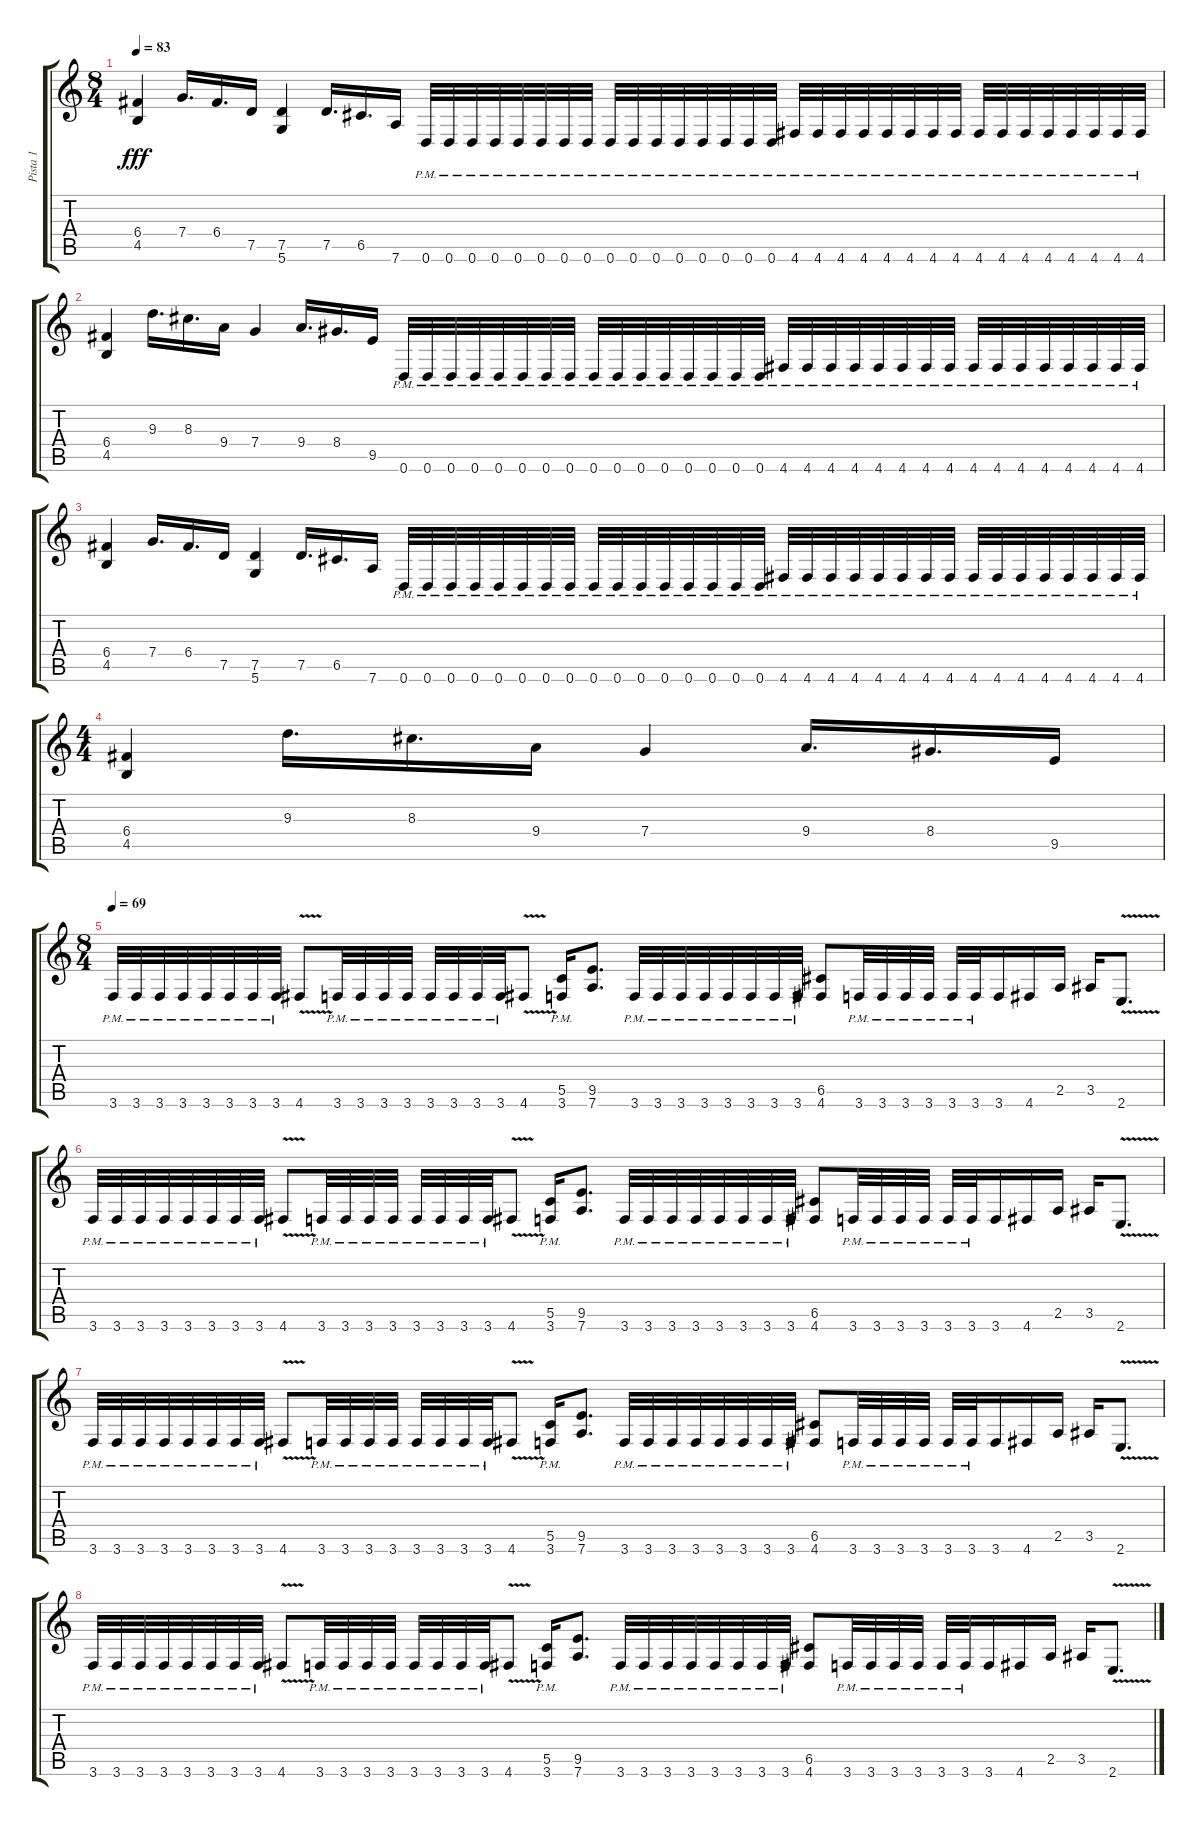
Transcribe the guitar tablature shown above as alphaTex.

\track ("Pista 1" "Pista 1") {instrument distortionguitar}
\staff {score tabs}
\tuning (D4 A3 F3 C3 G2 D2) {hide}
\ts (8 4)
\tempo 83
\clef g2
\ks c
(6.4 4.5).4{dy fff} 7.4.16{d} 6.4.16{d} 7.5.16 (7.5 5.6).4 7.5.16{d} 6.5.16{d} 7.6.16 0.6{pm}.32 0.6{pm}.32 0.6{pm}.32 0.6{pm}.32 0.6{pm}.32 0.6{pm}.32 0.6{pm}.32 0.6{pm}.32 0.6{pm}.32 0.6{pm}.32 0.6{pm}.32 0.6{pm}.32 0.6{pm}.32 0.6{pm}.32 0.6{pm}.32 0.6{pm}.32 4.6{pm}.32 4.6{pm}.32 4.6{pm}.32 4.6{pm}.32 4.6{pm}.32 4.6{pm}.32 4.6{pm}.32 4.6{pm}.32 4.6{pm}.32 4.6{pm}.32 4.6{pm}.32 4.6{pm}.32 4.6{pm}.32 4.6{pm}.32 4.6{pm}.32 4.6{pm}.32 |
(6.4 4.5).4 9.3.16{d} 8.3.16{d} 9.4.16 7.4.4 9.4.16{d} 8.4.16{d} 9.5.16 0.6{pm}.32 0.6{pm}.32 0.6{pm}.32 0.6{pm}.32 0.6{pm}.32 0.6{pm}.32 0.6{pm}.32 0.6{pm}.32 0.6{pm}.32 0.6{pm}.32 0.6{pm}.32 0.6{pm}.32 0.6{pm}.32 0.6{pm}.32 0.6{pm}.32 0.6{pm}.32 4.6{pm}.32 4.6{pm}.32 4.6{pm}.32 4.6{pm}.32 4.6{pm}.32 4.6{pm}.32 4.6{pm}.32 4.6{pm}.32 4.6{pm}.32 4.6{pm}.32 4.6{pm}.32 4.6{pm}.32 4.6{pm}.32 4.6{pm}.32 4.6{pm}.32 4.6{pm}.32 |
(6.4 4.5).4 7.4.16{d} 6.4.16{d} 7.5.16 (7.5 5.6).4 7.5.16{d} 6.5.16{d} 7.6.16 0.6{pm}.32 0.6{pm}.32 0.6{pm}.32 0.6{pm}.32 0.6{pm}.32 0.6{pm}.32 0.6{pm}.32 0.6{pm}.32 0.6{pm}.32 0.6{pm}.32 0.6{pm}.32 0.6{pm}.32 0.6{pm}.32 0.6{pm}.32 0.6{pm}.32 0.6{pm}.32 4.6{pm}.32 4.6{pm}.32 4.6{pm}.32 4.6{pm}.32 4.6{pm}.32 4.6{pm}.32 4.6{pm}.32 4.6{pm}.32 4.6{pm}.32 4.6{pm}.32 4.6{pm}.32 4.6{pm}.32 4.6{pm}.32 4.6{pm}.32 4.6{pm}.32 4.6{pm}.32 |
\ts (4 4)
(6.4 4.5).4 9.3.16{d} 8.3.16{d} 9.4.16 7.4.4 9.4.16{d} 8.4.16{d} 9.5.16 |
\ts (8 4)
\tempo 69
3.6{pm}.32 3.6{pm}.32 3.6{pm}.32 3.6{pm}.32 3.6{pm}.32 3.6{pm}.32 3.6{pm}.32 3.6{pm}.32 4.6{v}.8 3.6{pm}.32 3.6{pm}.32 3.6{pm}.32 3.6{pm}.32 3.6{pm}.32 3.6{pm}.32 3.6{pm}.32 3.6{pm}.32 4.6{v}.8 (5.5{pm} 3.6{pm}).16 (9.5 7.6).8{d} 3.6{pm}.32 3.6{pm}.32 3.6{pm}.32 3.6{pm}.32 3.6{pm}.32 3.6{pm}.32 3.6{pm}.32 3.6{pm}.32 (6.5 4.6).8 3.6{pm}.32 3.6{pm}.32 3.6{pm}.32 3.6{pm}.32 3.6{pm}.32 3.6{pm}.32 3.6.16 4.6.16 2.5.16 3.5.16 2.6{v}.8{d} |
3.6{pm}.32 3.6{pm}.32 3.6{pm}.32 3.6{pm}.32 3.6{pm}.32 3.6{pm}.32 3.6{pm}.32 3.6{pm}.32 4.6{v}.8 3.6{pm}.32 3.6{pm}.32 3.6{pm}.32 3.6{pm}.32 3.6{pm}.32 3.6{pm}.32 3.6{pm}.32 3.6{pm}.32 4.6{v}.8 (5.5{pm} 3.6{pm}).16 (9.5 7.6).8{d} 3.6{pm}.32 3.6{pm}.32 3.6{pm}.32 3.6{pm}.32 3.6{pm}.32 3.6{pm}.32 3.6{pm}.32 3.6{pm}.32 (6.5 4.6).8 3.6{pm}.32 3.6{pm}.32 3.6{pm}.32 3.6{pm}.32 3.6{pm}.32 3.6{pm}.32 3.6.16 4.6.16 2.5.16 3.5.16 2.6{v}.8{d} |
3.6{pm}.32 3.6{pm}.32 3.6{pm}.32 3.6{pm}.32 3.6{pm}.32 3.6{pm}.32 3.6{pm}.32 3.6{pm}.32 4.6{v}.8 3.6{pm}.32 3.6{pm}.32 3.6{pm}.32 3.6{pm}.32 3.6{pm}.32 3.6{pm}.32 3.6{pm}.32 3.6{pm}.32 4.6{v}.8 (5.5{pm} 3.6{pm}).16 (9.5 7.6).8{d} 3.6{pm}.32 3.6{pm}.32 3.6{pm}.32 3.6{pm}.32 3.6{pm}.32 3.6{pm}.32 3.6{pm}.32 3.6{pm}.32 (6.5 4.6).8 3.6{pm}.32 3.6{pm}.32 3.6{pm}.32 3.6{pm}.32 3.6{pm}.32 3.6{pm}.32 3.6.16 4.6.16 2.5.16 3.5.16 2.6{v}.8{d} |
3.6{pm}.32 3.6{pm}.32 3.6{pm}.32 3.6{pm}.32 3.6{pm}.32 3.6{pm}.32 3.6{pm}.32 3.6{pm}.32 4.6{v}.8 3.6{pm}.32 3.6{pm}.32 3.6{pm}.32 3.6{pm}.32 3.6{pm}.32 3.6{pm}.32 3.6{pm}.32 3.6{pm}.32 4.6{v}.8 (5.5{pm} 3.6{pm}).16 (9.5 7.6).8{d} 3.6{pm}.32 3.6{pm}.32 3.6{pm}.32 3.6{pm}.32 3.6{pm}.32 3.6{pm}.32 3.6{pm}.32 3.6{pm}.32 (6.5 4.6).8 3.6{pm}.32 3.6{pm}.32 3.6{pm}.32 3.6{pm}.32 3.6{pm}.32 3.6{pm}.32 3.6.16 4.6.16 2.5.16 3.5.16 2.6{v}.8{d}
